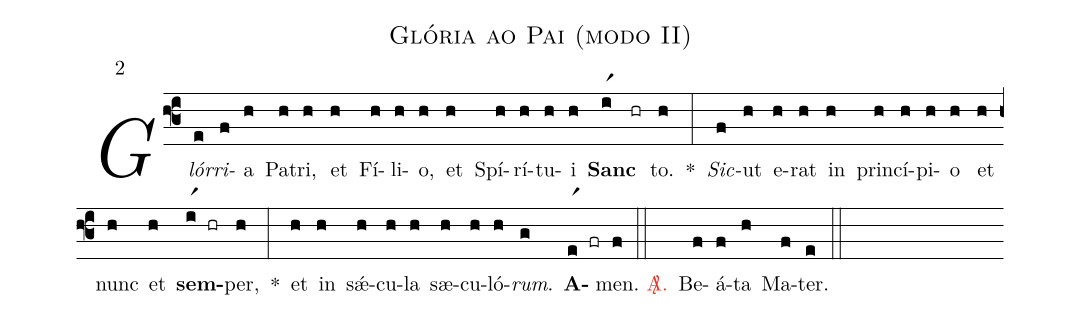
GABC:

name: Glória ao Pai (modo II);
mode: 2;
%%
(f3)

<i>Glór</i>(e)<i>ri</i>(f)a(h) Pa(h)tri,(h) et(h) Fí(h)li(h)o,(h) et(h) Spí(h)rí(h)tu(h)i(h) <b>Sanc</b>(ir1)(hr)to.(h) *(:) <i>Sic</i>(f)ut(h) e(h)rat(h) in(h) prin(h)cí(h)pi(h)o(h) et(h) nunc(h) et(h) <b>sem</b>(ir1 hr)per,(h) *(:) et(h) in(h) sǽ(h)cu(h)la(h)

sæ(h)cu(h)ló(h)<i>rum</i>.(g) <b>A</b>(er1 fr)men.(f)

(::)

<c><sp>A/</sp>.</c>() Be(f)á(f)ta(h) Ma(f)ter.(e)

(::)
